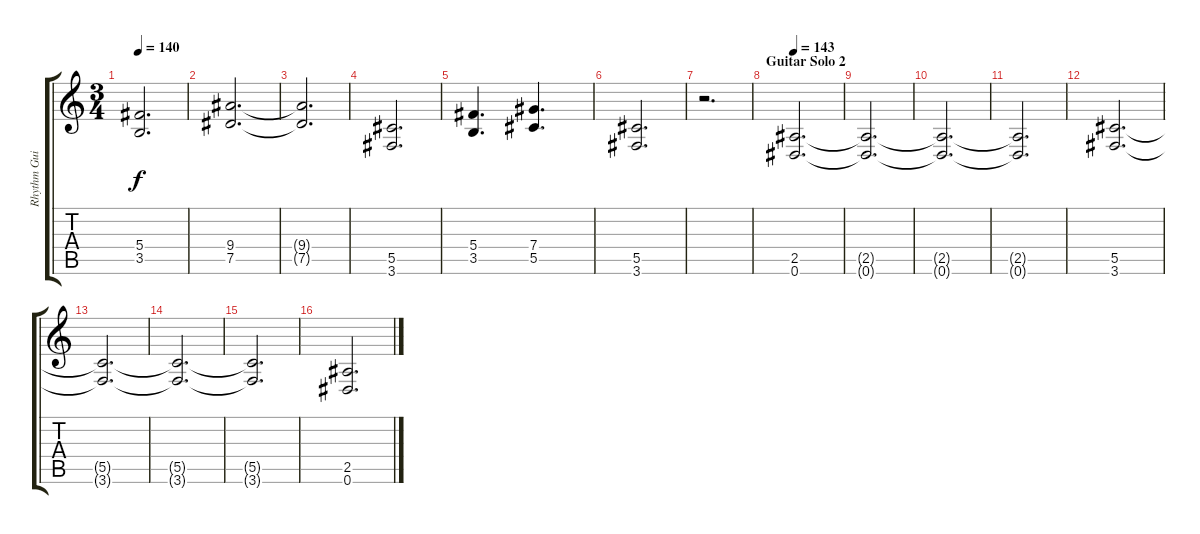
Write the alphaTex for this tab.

\track ("Rhythm Guitar" "Rhythm Gui") {instrument distortionguitar}
\staff {score tabs}
\tuning (Eb4 Bb3 Gb3 Db3 Ab2 Eb2) {hide}
\ts (3 4)
\tempo 140
\clef g2
\ks c
(5.4 3.5).2{d dy f} |
(9.4 7.5).2{d} |
(9.4{t} 7.5{t}).2{d} |
(5.5 3.6).2{d} |
(5.4 3.5).4{d} (7.4 5.5).4{d} |
(5.5 3.6).2{d} |
r.2{d} |
\section ("" "Guitar Solo 2")
\tempo 143
(2.5 0.6).2{d} |
(2.5{t} 0.6{t}).2{d} |
(2.5{t} 0.6{t}).2{d} |
(2.5{t} 0.6{t}).2{d} |
(5.5 3.6).2{d} |
(5.5{t} 3.6{t}).2{d} |
(5.5{t} 3.6{t}).2{d} |
(5.5{t} 3.6{t}).2{d} |
(2.5 0.6).2{d}
